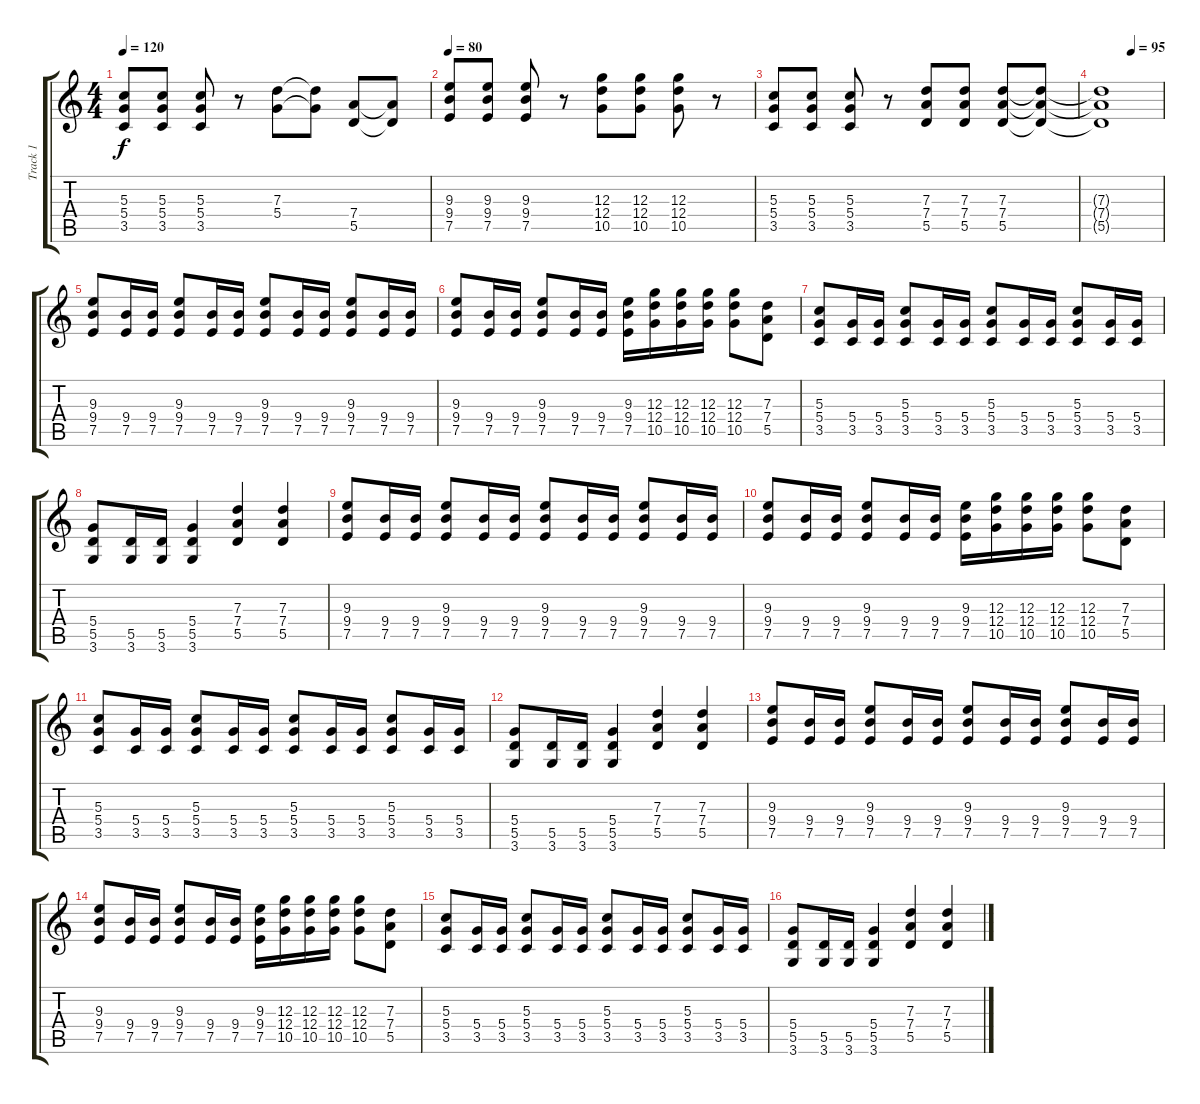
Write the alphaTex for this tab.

\track ("Track 1" "Track 1") {instrument electricguitarclean}
\staff {score tabs}
\tuning (E4 B3 G3 D3 A2 E2) {hide}
\ts (4 4)
\tempo 120
\clef g2
\ks c
(5.3 5.4 3.5).8{dy f} (5.3 5.4 3.5).8 (5.3 5.4 3.5).8 r.8 (7.3 5.4).8 (7.3{t} 5.4{t}).8 (7.4 5.5).8 (7.4{t} 5.5{t}).8 |
\tempo 80
(9.3 9.4 7.5).8 (9.3 9.4 7.5).8 (9.3 9.4 7.5).8 r.8 (12.3 12.4 10.5).8 (12.3 12.4 10.5).8 (12.3 12.4 10.5).8 r.8 |
(5.3 5.4 3.5).8 (5.3 5.4 3.5).8 (5.3 5.4 3.5).8 r.8 (7.3 7.4 5.5).8 (7.3 7.4 5.5).8 (7.3 7.4 5.5).8 (7.3{t} 7.4{t} 5.5{t}).8 |
\tempo (95 0.5)
(7.3{t} 7.4{t} 5.5{t}).1 |
(9.3 9.4 7.5).8 (9.4 7.5).16 (9.4 7.5).16 (9.3 9.4 7.5).8 (9.4 7.5).16 (9.4 7.5).16 (9.3 9.4 7.5).8 (9.4 7.5).16 (9.4 7.5).16 (9.3 9.4 7.5).8 (9.4 7.5).16 (9.4 7.5).16 |
(9.3 9.4 7.5).8 (9.4 7.5).16 (9.4 7.5).16 (9.3 9.4 7.5).8 (9.4 7.5).16 (9.4 7.5).16 (9.3 9.4 7.5).16 (12.3 12.4 10.5).16 (12.3 12.4 10.5).16 (12.3 12.4 10.5).16 (12.3 12.4 10.5).8 (7.3 7.4 5.5).8 |
(5.3 5.4 3.5).8 (5.4 3.5).16 (5.4 3.5).16 (5.3 5.4 3.5).8 (5.4 3.5).16 (5.4 3.5).16 (5.3 5.4 3.5).8 (5.4 3.5).16 (5.4 3.5).16 (5.3 5.4 3.5).8 (5.4 3.5).16 (5.4 3.5).16 |
(5.4 5.5 3.6).8 (5.5 3.6).16 (5.5 3.6).16 (5.4 5.5 3.6).4 (7.3 7.4 5.5).4 (7.3 7.4 5.5).4 |
(9.3 9.4 7.5).8 (9.4 7.5).16 (9.4 7.5).16 (9.3 9.4 7.5).8 (9.4 7.5).16 (9.4 7.5).16 (9.3 9.4 7.5).8 (9.4 7.5).16 (9.4 7.5).16 (9.3 9.4 7.5).8 (9.4 7.5).16 (9.4 7.5).16 |
(9.3 9.4 7.5).8 (9.4 7.5).16 (9.4 7.5).16 (9.3 9.4 7.5).8 (9.4 7.5).16 (9.4 7.5).16 (9.3 9.4 7.5).16 (12.3 12.4 10.5).16 (12.3 12.4 10.5).16 (12.3 12.4 10.5).16 (12.3 12.4 10.5).8 (7.3 7.4 5.5).8 |
(5.3 5.4 3.5).8 (5.4 3.5).16 (5.4 3.5).16 (5.3 5.4 3.5).8 (5.4 3.5).16 (5.4 3.5).16 (5.3 5.4 3.5).8 (5.4 3.5).16 (5.4 3.5).16 (5.3 5.4 3.5).8 (5.4 3.5).16 (5.4 3.5).16 |
(5.4 5.5 3.6).8 (5.5 3.6).16 (5.5 3.6).16 (5.4 5.5 3.6).4 (7.3 7.4 5.5).4 (7.3 7.4 5.5).4 |
(9.3 9.4 7.5).8 (9.4 7.5).16 (9.4 7.5).16 (9.3 9.4 7.5).8 (9.4 7.5).16 (9.4 7.5).16 (9.3 9.4 7.5).8 (9.4 7.5).16 (9.4 7.5).16 (9.3 9.4 7.5).8 (9.4 7.5).16 (9.4 7.5).16 |
(9.3 9.4 7.5).8 (9.4 7.5).16 (9.4 7.5).16 (9.3 9.4 7.5).8 (9.4 7.5).16 (9.4 7.5).16 (9.3 9.4 7.5).16 (12.3 12.4 10.5).16 (12.3 12.4 10.5).16 (12.3 12.4 10.5).16 (12.3 12.4 10.5).8 (7.3 7.4 5.5).8 |
(5.3 5.4 3.5).8 (5.4 3.5).16 (5.4 3.5).16 (5.3 5.4 3.5).8 (5.4 3.5).16 (5.4 3.5).16 (5.3 5.4 3.5).8 (5.4 3.5).16 (5.4 3.5).16 (5.3 5.4 3.5).8 (5.4 3.5).16 (5.4 3.5).16 |
(5.4 5.5 3.6).8 (5.5 3.6).16 (5.5 3.6).16 (5.4 5.5 3.6).4 (7.3 7.4 5.5).4 (7.3 7.4 5.5).4
